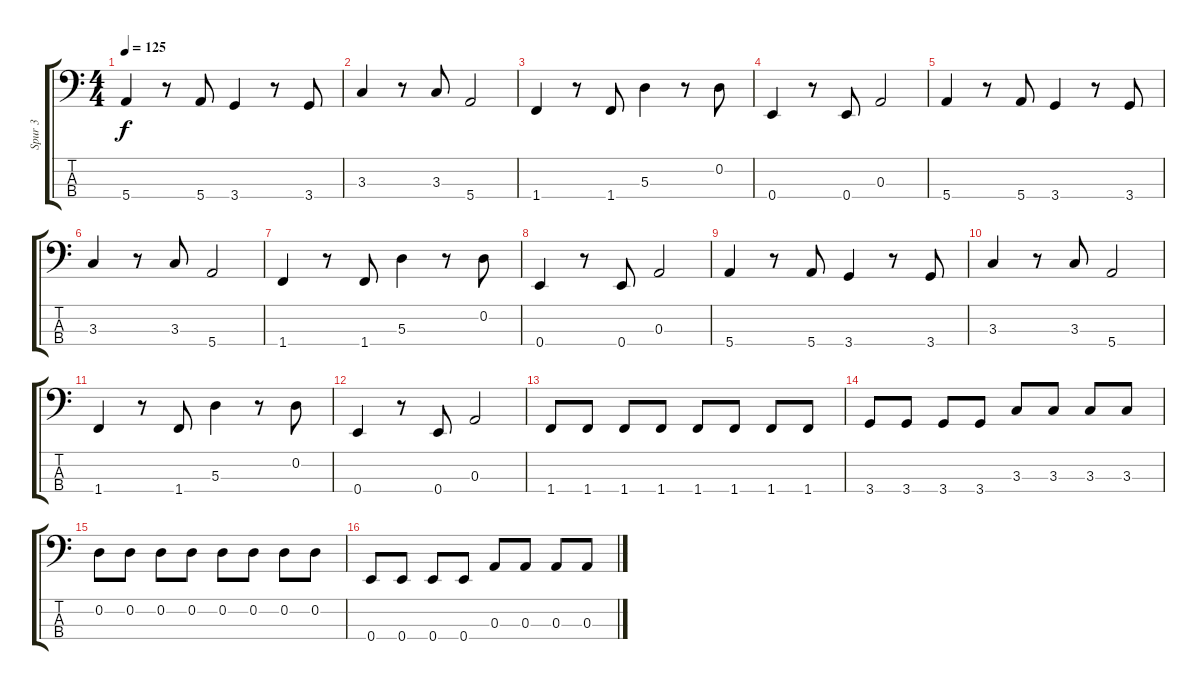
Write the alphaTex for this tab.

\track ("Spur 3" "Spur 3") {instrument electricbassfinger}
\staff {score tabs}
\tuning (G2 D2 A1 E1) {hide}
\ts (4 4)
\tempo 125
\clef f4
\ks c
5.4.4{dy f} r.8 5.4.8 3.4.4 r.8 3.4.8 |
3.3.4 r.8 3.3.8 5.4.2 |
1.4.4 r.8 1.4.8 5.3.4 r.8 0.2.8 |
0.4.4 r.8 0.4.8 0.3.2 |
5.4.4 r.8 5.4.8 3.4.4 r.8 3.4.8 |
3.3.4 r.8 3.3.8 5.4.2 |
1.4.4 r.8 1.4.8 5.3.4 r.8 0.2.8 |
0.4.4 r.8 0.4.8 0.3.2 |
5.4.4 r.8 5.4.8 3.4.4 r.8 3.4.8 |
3.3.4 r.8 3.3.8 5.4.2 |
1.4.4 r.8 1.4.8 5.3.4 r.8 0.2.8 |
0.4.4 r.8 0.4.8 0.3.2 |
1.4.8 1.4.8 1.4.8 1.4.8 1.4.8 1.4.8 1.4.8 1.4.8 |
3.4.8 3.4.8 3.4.8 3.4.8 3.3.8 3.3.8 3.3.8 3.3.8 |
0.2.8 0.2.8 0.2.8 0.2.8 0.2.8 0.2.8 0.2.8 0.2.8 |
0.4.8 0.4.8 0.4.8 0.4.8 0.3.8 0.3.8 0.3.8 0.3.8
